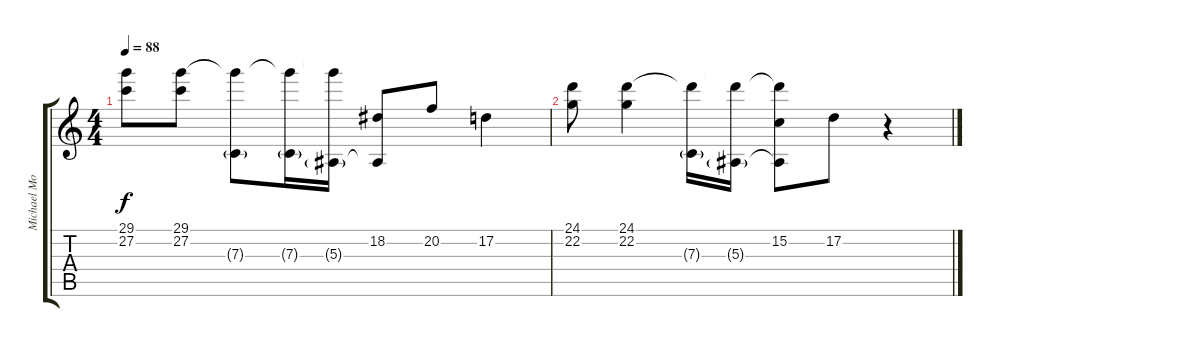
\track ("Michael Money" "Michael Mo") {instrument acousticgrandpiano}
\staff {score tabs}
\tuning (D4 A3 F3 C3 G2 C2) {hide}
\ts (4 4)
\tempo 88
\clef g2
\ks c
(29.1 27.2).8{dy f} (29.1 27.2).8 (29.1{t} 7.3{g}).8 (29.1{t} 7.3{g}).16 (29.1{t} 5.3{g}).16 (18.2 5.3{t}).8 20.2.8 17.2.4 |
(24.1 22.2).8 (24.1 22.2).4 (24.1{t} 7.3{g}).16 (24.1{t} 5.3{g}).16 (24.1{t} 15.2 5.3{t}).8 17.2.8 r.4
